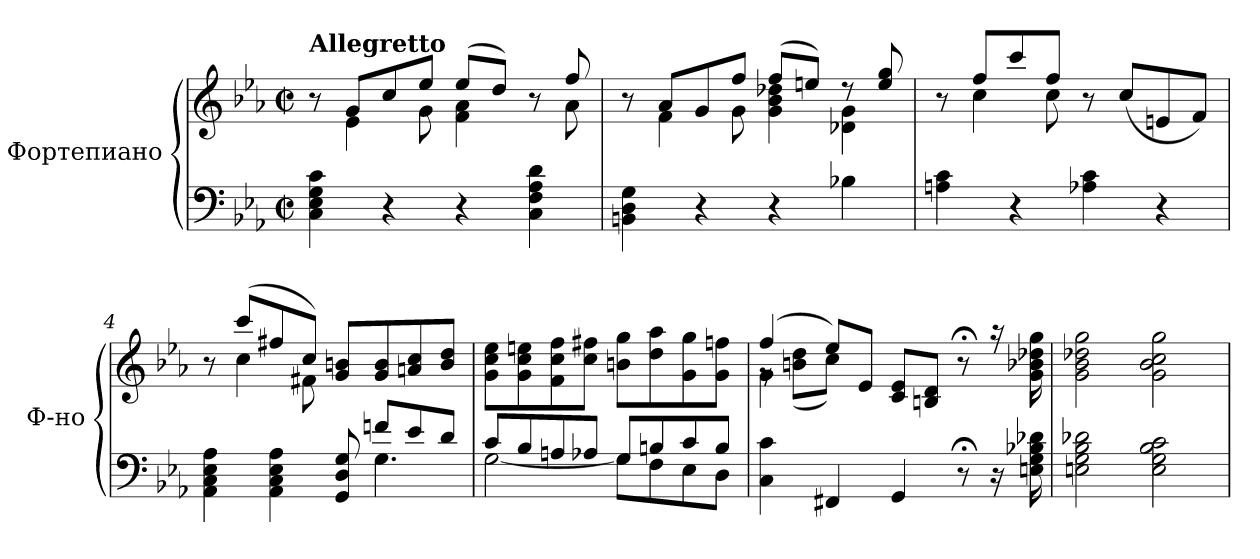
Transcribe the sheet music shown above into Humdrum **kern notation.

**kern	**kern
*part1	*part1
*staff2	*staff1
*I"Фортепиано	*
*I'Ф-но	*
*clefF4	*clefG2
*k[b-e-a-]	*k[b-e-a-]
*c:	*c:
*M2/2	*M2/2
*met(c|)	*met(c|)
=1	=1
*	*^
!	!LO:TX:a:B:t=Allegretto	!
4C\ 4E-\ 4G\ 4c\	8r	8ryy
.	8g/L	4e-\
4r	8cc/	.
.	8ee-/J	8g\
4r	(>8ee-/L	4f\ 4a-\
.	8dd/J)	.
4C\ 4F\ 4A-\ 4d\	8r	8rcyy
.	8ff/	8a-\
=2	=2	=2
4BBn\ 4D\ 4G\	8r	8ryy
.	8a-/L	4f\
4r	8g/	.
.	8ff/J	8g\
4r	(>8ff/L	4g\ 4b-\ 4dd-X\
.	8een/J)	.
4B-X\	8rdd	4d-X\ 4g\
.	8ee/ 8gg/	.
=3	=3	=3
4An\ 4c\	8r	8ryy
.	8ff/L	4cc\
4r	8ccc/	.
.	8ff/J	8cc\
4A-X\ 4c\	8r	2ryy
.	(<8cc/L	.
4r	8en/	.
.	8f/J)	.
!!LO:LB:g=z	!!
=4	=4	=4
*^	*	*
4AA-\ 4C\ 4E-\ 4A-\	8ryy	8r	8ryy
*v	*v	*	*
.	(>8ccc/L	4cc\
4AA-\ 4C\ 4E-\ 4A-\	8ff#X/	.
.	8cc/J)	8f#X\
8GG/ 8D/ 8G/	8g/ 8bn/L	2rcyy
*^	*	*
8fn/L	4.G\	8g/ 8b/	.
8e-/	.	8an/ 8cc/	.
8d/J	.	8b/ 8dd/J	.
*	*	*v	*v
=5	=5	=5
8c/L	[2G\	8g\ 8cc\ 8ee-\L
8B-/	.	8g\ 8cc\ 8een\
8An/	.	8f\ 8cc\ 8ff\
8A-X/J	.	8cc\ 8ff#X\J
8G/L	8G\L]	8bn\ 8gg\L
8Bn/	8F\	8dd\ 8aa-\
8c/	8E-\	8g\ 8gg\
8B/J	8D\J	8g\ 8ffn\J
*v	*v	*
=6	=6
*	*^
*	*	*^
4C\ 4c\	(>4ff/	8rg	4g\
.	.	(<8bn\ 8dd\L	.
4FF#X/	8ee-/L)	8cc\J)	2.ryy
.	8e-/J	2ryy	.
4GG/	8c/ 8e-/L	.	.
.	8Bn/ 8d/J	.	.
8r;<	8r;<	.	.
16r	16raa	8ryy	.
16En\ 16G\ 16B-X\ 16d-X\	16g\ 16b-X\ 16dd-X\ 16gg\	.	.
*	*v	*v	*v
!!LO:LB:g=z
=7	=7
2En\ 2G\ 2B-\ 2d-X\	2g\ 2b-\ 2dd-X\ 2gg\
2E\ 2G\ 2B-\ 2c\	2g\ 2b-\ 2cc\ 2gg\
=	=
*-	*-
